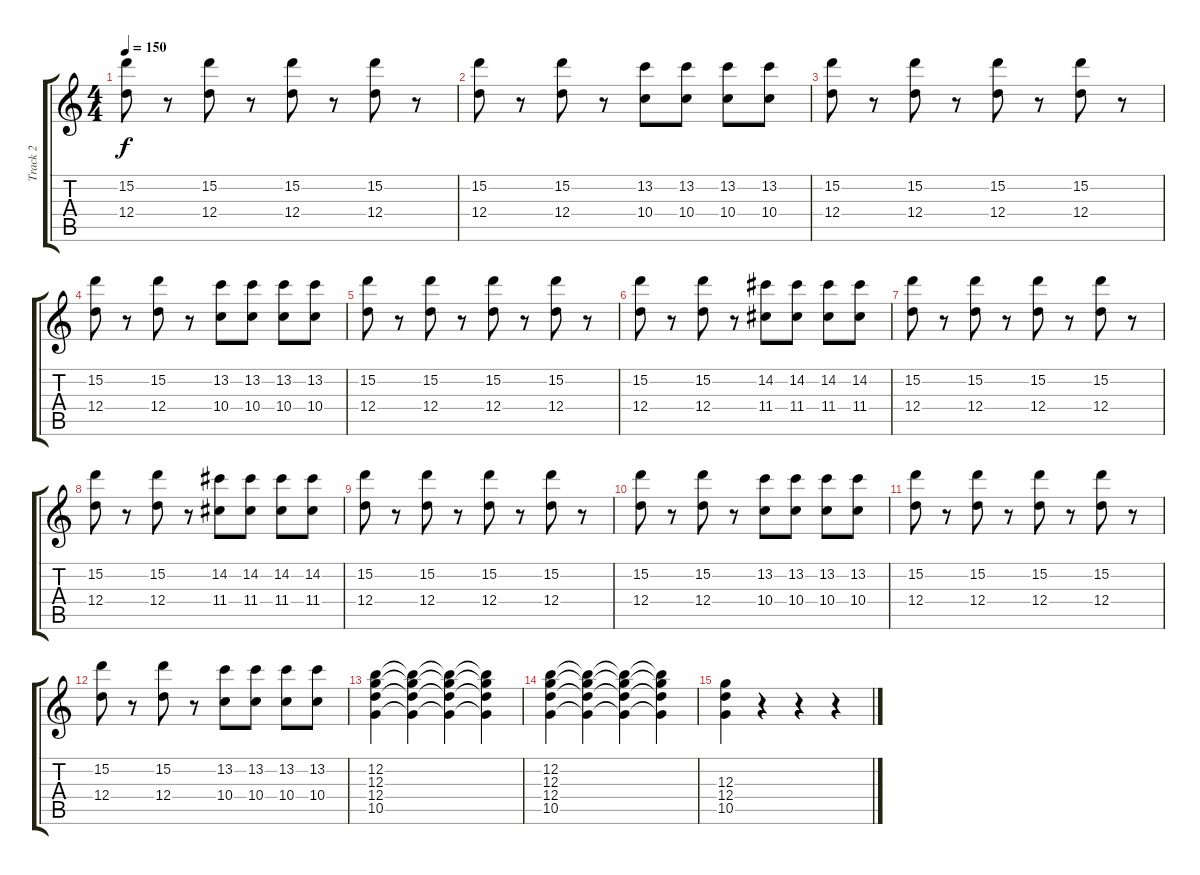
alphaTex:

\track ("Track 2" "Track 2") {instrument overdrivenguitar}
\staff {score tabs}
\tuning (E4 B3 G3 D3 A2 E2) {hide}
\ts (4 4)
\tempo 150
\clef g2
\ks c
(15.2 12.4).8{dy f} r.8 (15.2 12.4).8 r.8 (15.2 12.4).8 r.8 (15.2 12.4).8 r.8 |
(15.2 12.4).8 r.8 (15.2 12.4).8 r.8 (13.2 10.4).8 (13.2 10.4).8 (13.2 10.4).8 (13.2 10.4).8 |
(15.2 12.4).8 r.8 (15.2 12.4).8 r.8 (15.2 12.4).8 r.8 (15.2 12.4).8 r.8 |
(15.2 12.4).8 r.8 (15.2 12.4).8 r.8 (13.2 10.4).8 (13.2 10.4).8 (13.2 10.4).8 (13.2 10.4).8 |
(15.2 12.4).8 r.8 (15.2 12.4).8 r.8 (15.2 12.4).8 r.8 (15.2 12.4).8 r.8 |
(15.2 12.4).8 r.8 (15.2 12.4).8 r.8 (14.2 11.4).8 (14.2 11.4).8 (14.2 11.4).8 (14.2 11.4).8 |
(15.2 12.4).8 r.8 (15.2 12.4).8 r.8 (15.2 12.4).8 r.8 (15.2 12.4).8 r.8 |
(15.2 12.4).8 r.8 (15.2 12.4).8 r.8 (14.2 11.4).8 (14.2 11.4).8 (14.2 11.4).8 (14.2 11.4).8 |
(15.2 12.4).8 r.8 (15.2 12.4).8 r.8 (15.2 12.4).8 r.8 (15.2 12.4).8 r.8 |
(15.2 12.4).8 r.8 (15.2 12.4).8 r.8 (13.2 10.4).8 (13.2 10.4).8 (13.2 10.4).8 (13.2 10.4).8 |
(15.2 12.4).8 r.8 (15.2 12.4).8 r.8 (15.2 12.4).8 r.8 (15.2 12.4).8 r.8 |
(15.2 12.4).8 r.8 (15.2 12.4).8 r.8 (13.2 10.4).8 (13.2 10.4).8 (13.2 10.4).8 (13.2 10.4).8 |
(12.2 12.3 12.4 10.5).4 (12.2{t} 12.3{t} 12.4{t} 10.5{t}).4 (12.2{t} 12.3{t} 12.4{t} 10.5{t}).4 (12.2{t} 12.3{t} 12.4{t} 10.5{t}).4 |
(12.2 12.3 12.4 10.5).4 (12.2{t} 12.3{t} 12.4{t} 10.5{t}).4 (12.2{t} 12.3{t} 12.4{t} 10.5{t}).4 (12.2{t} 12.3{t} 12.4{t} 10.5{t}).4 |
(12.3 12.4 10.5).4 r.4 r.4 r.4
